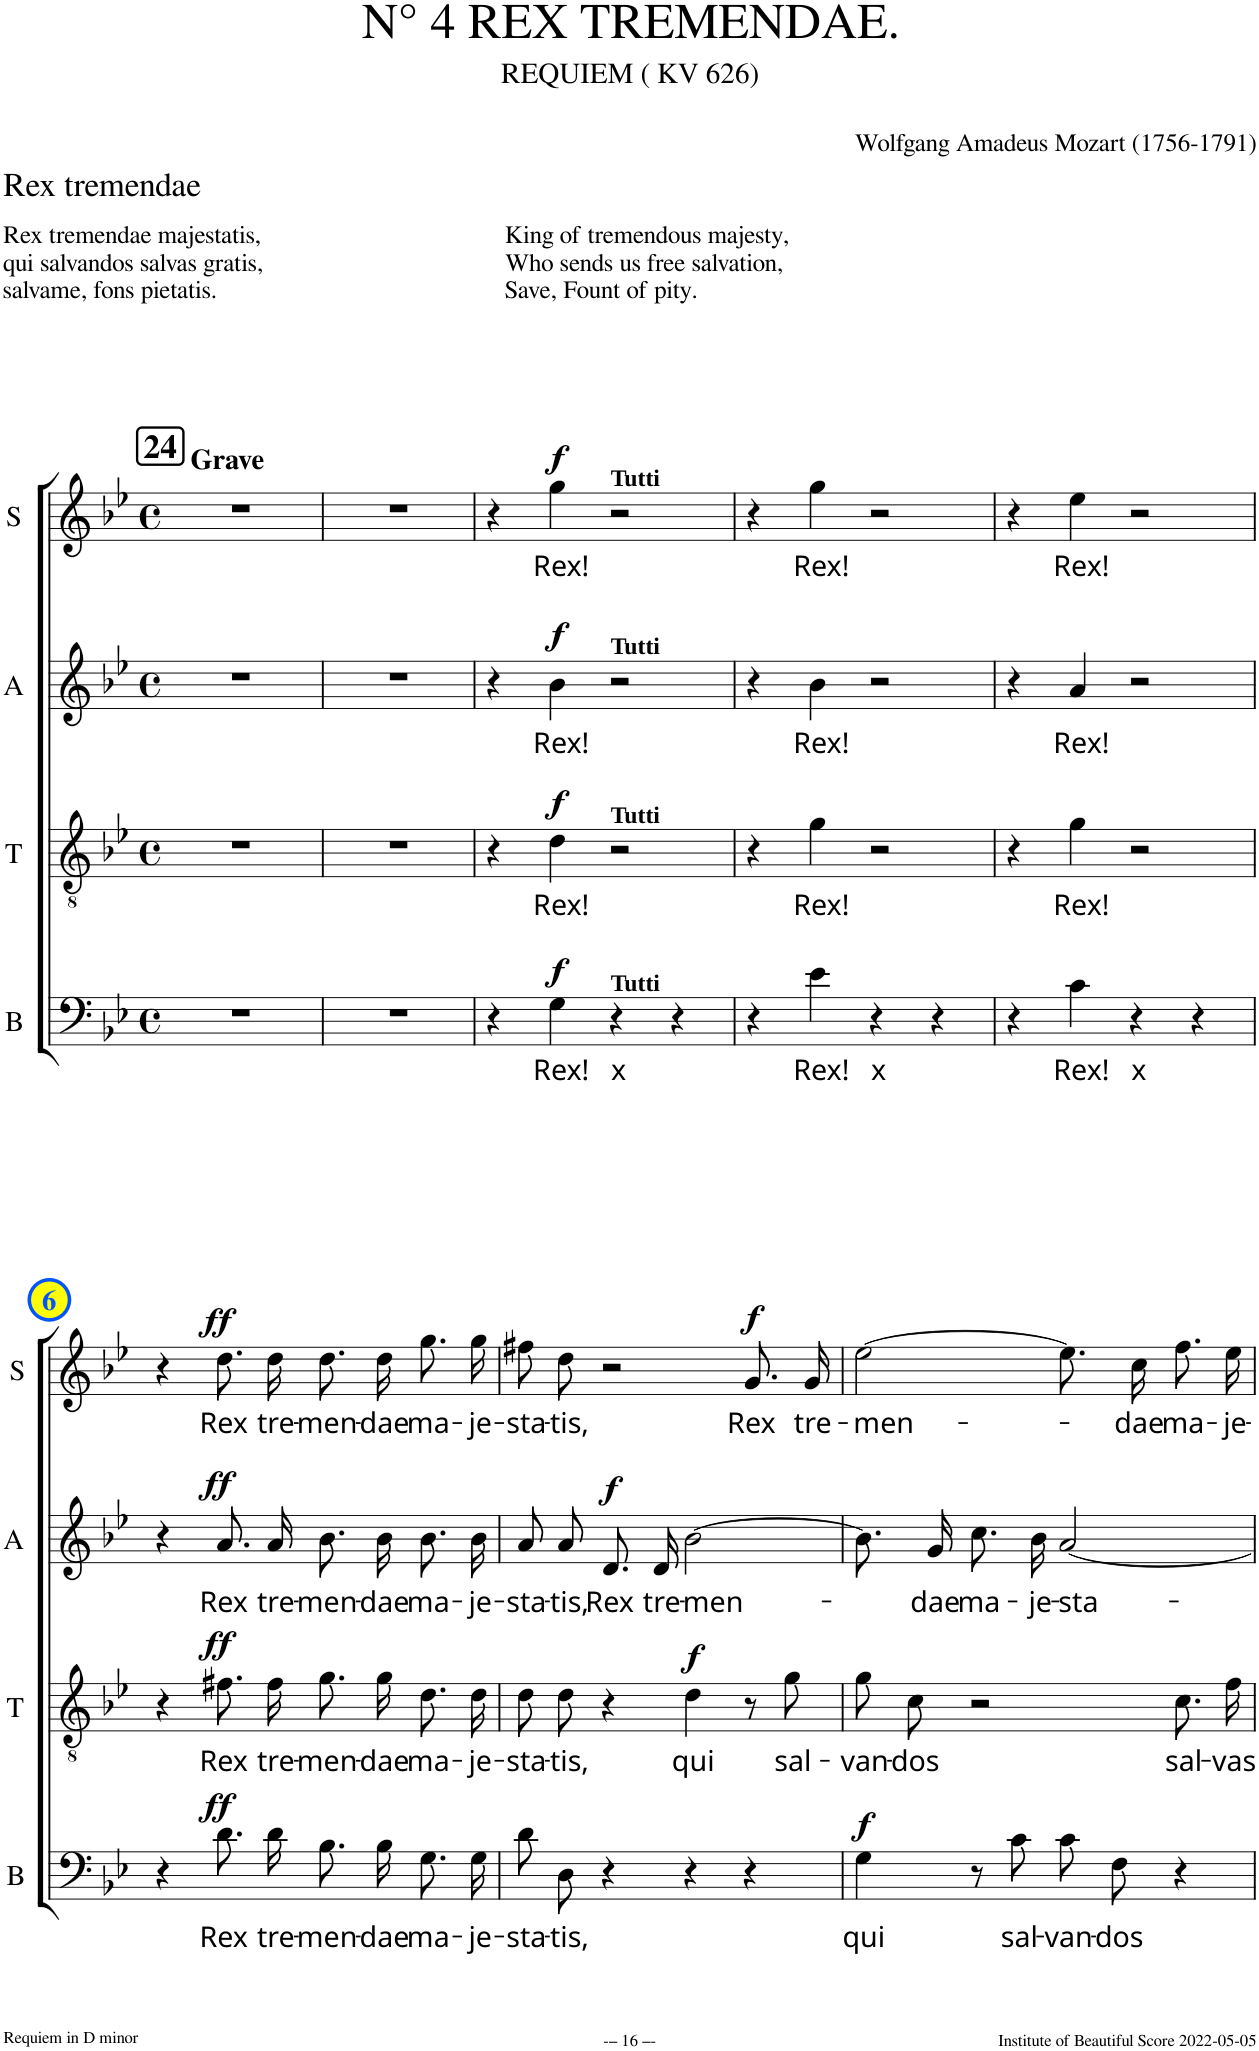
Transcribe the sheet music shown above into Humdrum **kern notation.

**kern	**text	**dynam	**kern	**text	**dynam	**kern	**text	**dynam	**kern	**text	**dynam
*part4	*part4	*part4	*part3	*part3	*part3	*part2	*part2	*part2	*part1	*part1	*part1
*staff4	*staff4	*staff4	*staff3	*staff3	*staff3	*staff2	*staff2	*staff2	*staff1	*staff1	*staff1
*I"B	*	*	*I"T	*	*	*I"A	*	*	*I"S	*	*
*I'B	*	*	*I'T	*	*	*I'A	*	*	*I'S	*	*
*clefF4	*	*	*clefGv2	*	*	*clefG2	*	*	*clefG2	*	*
*k[b-e-]	*	*	*k[b-e-]	*	*	*k[b-e-]	*	*	*k[b-e-]	*	*
*M8/8	*	*	*M8/8	*	*	*M8/8	*	*	*M8/8	*	*
*met(c)	*	*	*met(c)	*	*	*met(c)	*	*	*met(c)	*	*
!!LO:REH:place=s1:a:B:cj:fs=14:t=24
=1	=1	=1	=1	=1	=1	=1	=1	=1	=1	=1	=1
!	!	!	!	!	!	!	!	!	!LO:TX:a:B:t=Grave	!	!
1r	.	.	1r	.	.	1r	.	.	1r	.	.
=2	=2	=2	=2	=2	=2	=2	=2	=2	=2	=2	=2
1r	.	.	1r	.	.	1r	.	.	1r	.	.
=3	=3	=3	=3	=3	=3	=3	=3	=3	=3	=3	=3
4r	.	.	4r	.	.	4r	.	.	4r	.	.
!	!LO:LY:b	!LO:DY:a	!	!LO:LY:b	!LO:DY:a	!	!LO:LY:b	!LO:DY:a	!	!LO:LY:b	!LO:DY:a
4G\	Rex!	f	4d\	Rex!	f	4b-\	Rex!	f	4gg\	Rex!	f
!	!	!	!	!	!	!	!	!	!LO:TX:a:B:t=Tutti	!	!
!	!	!	!	!	!	!LO:TX:a:B:t=Tutti	!	!	!	!	!
!	!	!	!LO:TX:a:B:t=Tutti	!	!	!	!	!	!	!	!
!LO:TX:a:B:t=Tutti	!	!	!	!	!	!	!	!	!	!	!
!	!LO:LY:b	!	!	!	!	!	!	!	!	!	!
4r	x	.	2r	.	.	2r	.	.	2r	.	.
4r	.	.	.	.	.	.	.	.	.	.	.
=4	=4	=4	=4	=4	=4	=4	=4	=4	=4	=4	=4
4r	.	.	4r	.	.	4r	.	.	4r	.	.
!	!LO:LY:b	!	!	!LO:LY:b	!	!	!LO:LY:b	!	!	!LO:LY:b	!
4e-\	Rex!	.	4g\	Rex!	.	4b-\	Rex!	.	4gg\	Rex!	.
!	!LO:LY:b	!	!	!	!	!	!	!	!	!	!
4r	x	.	2r	.	.	2r	.	.	2r	.	.
4r	.	.	.	.	.	.	.	.	.	.	.
=5	=5	=5	=5	=5	=5	=5	=5	=5	=5	=5	=5
4r	.	.	4r	.	.	4r	.	.	4r	.	.
!	!LO:LY:b	!	!	!LO:LY:b	!	!	!LO:LY:b	!	!	!LO:LY:b	!
4c\	Rex!	.	4g\	Rex!	.	4a/	Rex!	.	4ee-\	Rex!	.
!	!LO:LY:b	!	!	!	!	!	!	!	!	!	!
4r	x	.	2r	.	.	2r	.	.	2r	.	.
4r	.	.	.	.	.	.	.	.	.	.	.
!!LO:LB:g=z
=6	=6	=6	=6	=6	=6	=6	=6	=6	=6	=6	=6
4r	.	.	4r	.	.	4r	.	.	4r	.	.
!	!LO:LY:b	!LO:DY:a	!	!LO:LY:b	!LO:DY:a	!	!LO:LY:b	!LO:DY:a	!	!LO:LY:b	!LO:DY:a
8.d\L	Rex	ff	8.f#X\L	Rex	ff	8.a/L	Rex	ff	8.dd\L	Rex	ff
!	!LO:LY:b	!	!	!LO:LY:b	!	!	!LO:LY:b	!	!	!LO:LY:b	!
16d\K	tre-	.	16f#\K	tre-	.	16a/K	tre-	.	16dd\K	tre-	.
!	!LO:LY:b	!	!	!LO:LY:b	!	!	!LO:LY:b	!	!	!LO:LY:b	!
8.B-\	-men-	.	8.g\	-men-	.	8.b-/	-men-	.	8.dd\	-men-	.
!	!LO:LY:b	!	!	!LO:LY:b	!	!	!LO:LY:b	!	!	!LO:LY:b	!
16B-\K	-dae	.	16g\K	-dae	.	16b-/K	-dae	.	16dd\K	-dae	.
!	!LO:LY:b	!	!	!LO:LY:b	!	!	!LO:LY:b	!	!	!LO:LY:b	!
8.G\	ma-	.	8.d\	ma-	.	8.b-/	ma-	.	8.gg\	ma-	.
!	!LO:LY:b	!	!	!LO:LY:b	!	!	!LO:LY:b	!	!	!LO:LY:b	!
16G\Jk	-je-	.	16d\Jk	-je-	.	16b-/Jk	-je-	.	16gg\Jk	-je-	.
=7	=7	=7	=7	=7	=7	=7	=7	=7	=7	=7	=7
!	!LO:LY:b	!	!	!LO:LY:b	!	!	!LO:LY:b	!	!	!LO:LY:b	!
8d\L	-sta-	.	8d\L	-sta-	.	8a/L	-sta-	.	8ff#X\L	-sta-	.
!	!LO:LY:b	!	!	!LO:LY:b	!	!	!LO:LY:b	!	!	!LO:LY:b	!
8D\J	-tis,	.	8d\J	-tis,	.	8a'~/	-tis,	.	8dd\J	-tis,	.
!	!	!	!	!	!	!	!LO:LY:b	!LO:DY:a	!	!	!
4r	.	.	4r	.	.	8.d/	Rex	f	2r	.	.
!	!	!	!	!	!	!	!LO:LY:b	!	!	!	!
.	.	.	.	.	.	16d/Jk	tre-	.	.	.	.
!	!	!	!	!LO:LY:b	!LO:DY:a	!	!LO:LY:b	!	!	!	!
4r	.	.	4d\	qui	f	[2b-\	-men-	.	.	.	.
!	!	!	!	!	!	!	!	!	!	!LO:LY:b	!LO:DY:a
4r	.	.	8r	.	.	.	.	.	8.g/L	Rex	f
!	!	!	!	!LO:LY:b	!	!	!	!	!	!	!
.	.	.	8g\	sal-	.	.	.	.	.	.	.
!	!	!	!	!	!	!	!	!	!	!LO:LY:b	!
.	.	.	.	.	.	.	.	.	16g/Jk	tre-	.
=8	=8	=8	=8	=8	=8	=8	=8	=8	=8	=8	=8
!	!LO:LY:b	!LO:DY:a	!	!LO:LY:b	!	!	!	!	!	!LO:LY:b	!
4G\	qui	f	8g\L	-van-	.	8.b-\L]	.	.	[2ee-\	-men-	.
!	!	!	!	!LO:LY:b	!	!	!	!	!	!	!
.	.	.	8c\J	-dos	.	.	.	.	.	.	.
!	!	!	!	!	!	!	!LO:LY:b	!	!	!	!
.	.	.	.	.	.	16g\K	-dae	.	.	.	.
!	!	!	!	!	!	!	!LO:LY:b	!	!	!	!
8r	.	.	2r	.	.	8.cc\	ma-	.	.	.	.
!	!LO:LY:b	!	!	!	!	!	!	!	!	!	!
8c\L	sal-	.	.	.	.	.	.	.	.	.	.
!	!	!	!	!	!	!	!LO:LY:b	!	!	!	!
.	.	.	.	.	.	16b-\Jk	-je-	.	.	.	.
!	!LO:LY:b	!	!	!	!	!	!LO:LY:b	!	!	!	!
8c\	-van-	.	.	.	.	[2a/	-sta-	.	8.ee-\L]	.	.
!	!LO:LY:b	!	!	!	!	!	!	!	!	!	!
8F\J	-dos	.	.	.	.	.	.	.	.	.	.
!	!	!	!	!	!	!	!	!	!	!LO:LY:b	!
.	.	.	.	.	.	.	.	.	16cc\K	-dae	.
!	!	!	!	!LO:LY:b	!	!	!	!	!	!LO:LY:b	!
4r	.	.	8.c\L	sal-	.	.	.	.	8.ff\	ma-	.
!	!	!	!	!LO:LY:b	!	!	!	!	!	!LO:LY:b	!
.	.	.	16f\Jk	-vas	.	.	.	.	16ee-\Jk	-je-	.
=	=	=	=	=	=	=	=	=	=	=	=
*-	*-	*-	*-	*-	*-	*-	*-	*-	*-	*-	*-
